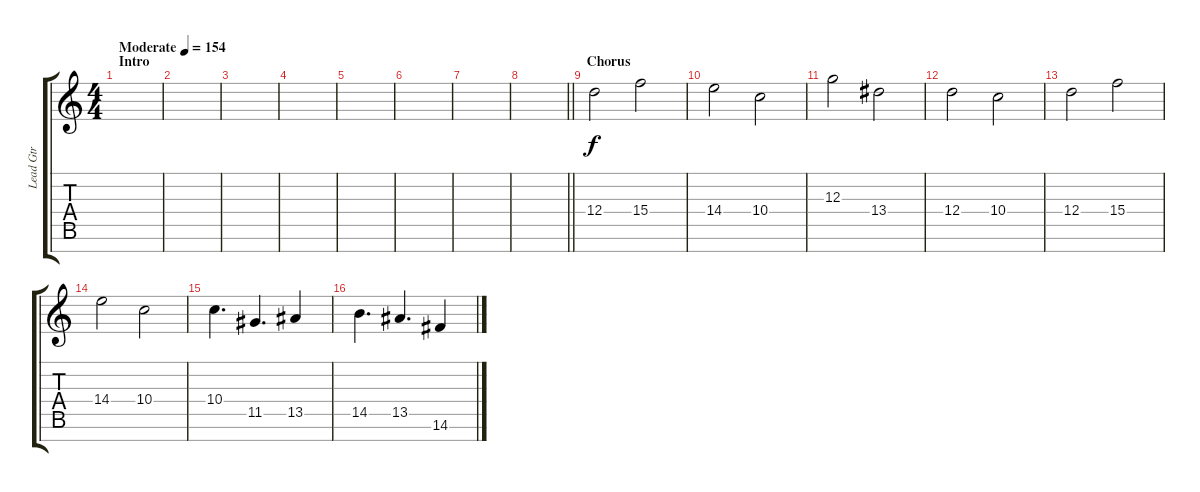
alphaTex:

\track ("Lead Gtr" "Lead Gtr") {instrument distortionguitar}
\staff {score tabs}
\tuning (E4 B3 G3 D3 A2 E2 B1) {hide}
\ts (4 4)
\section ("" "Intro")
\tempo (154 "Moderate")
\clef g2
\ks c
|
|
|
|
|
|
|
\barLineRight lightlight
|
\section ("" "Chorus")
12.4.2 15.4.2 |
14.4.2 10.4.2 |
12.3.2 13.4.2 |
12.4.2 10.4.2 |
12.4.2 15.4.2 |
14.4.2 10.4.2 |
10.4.4{d} 11.5.4{d} 13.5.4 |
14.5.4{d} 13.5.4{d} 14.6.4
